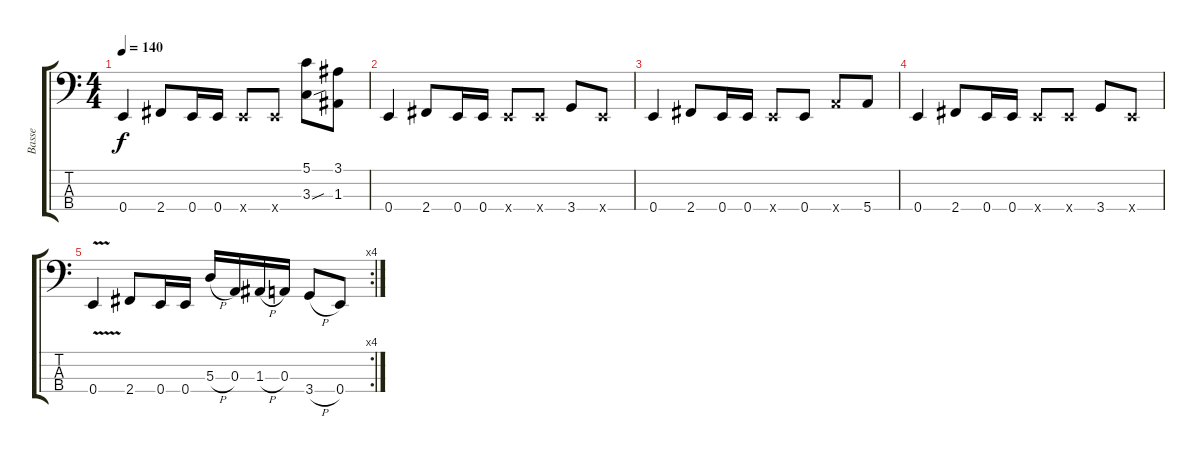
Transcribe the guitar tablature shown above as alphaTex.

\track ("Basse" "Basse") {instrument slapbass2}
\staff {score tabs}
\tuning (G2 D2 A1 E1) {hide}
\ts (4 4)
\tempo 140
\clef f4
\ks c
0.4.4{dy f} 2.4.8 0.4.16 0.4.16 0.4{x}.8 0.4{x}.8 (5.1 3.3{sou}).8 (3.1 1.3).8 |
0.4.4 2.4.8 0.4.16 0.4.16 0.4{x}.8 0.4{x}.8 3.4.8 0.4{x}.8 |
0.4.4 2.4.8 0.4.16 0.4.16 0.4{x}.8 0.4.8 5.4{x}.8 5.4.8 |
0.4.4 2.4.8 0.4.16 0.4.16 0.4{x}.8 0.4{x}.8 3.4.8 0.4{x}.8 |
\rc 4
0.4{v}.4 2.4.8 0.4.16 0.4.16 5.3{h}.16 0.3.16 1.3{h}.16 0.3.16 3.4{h}.8 0.4.8
